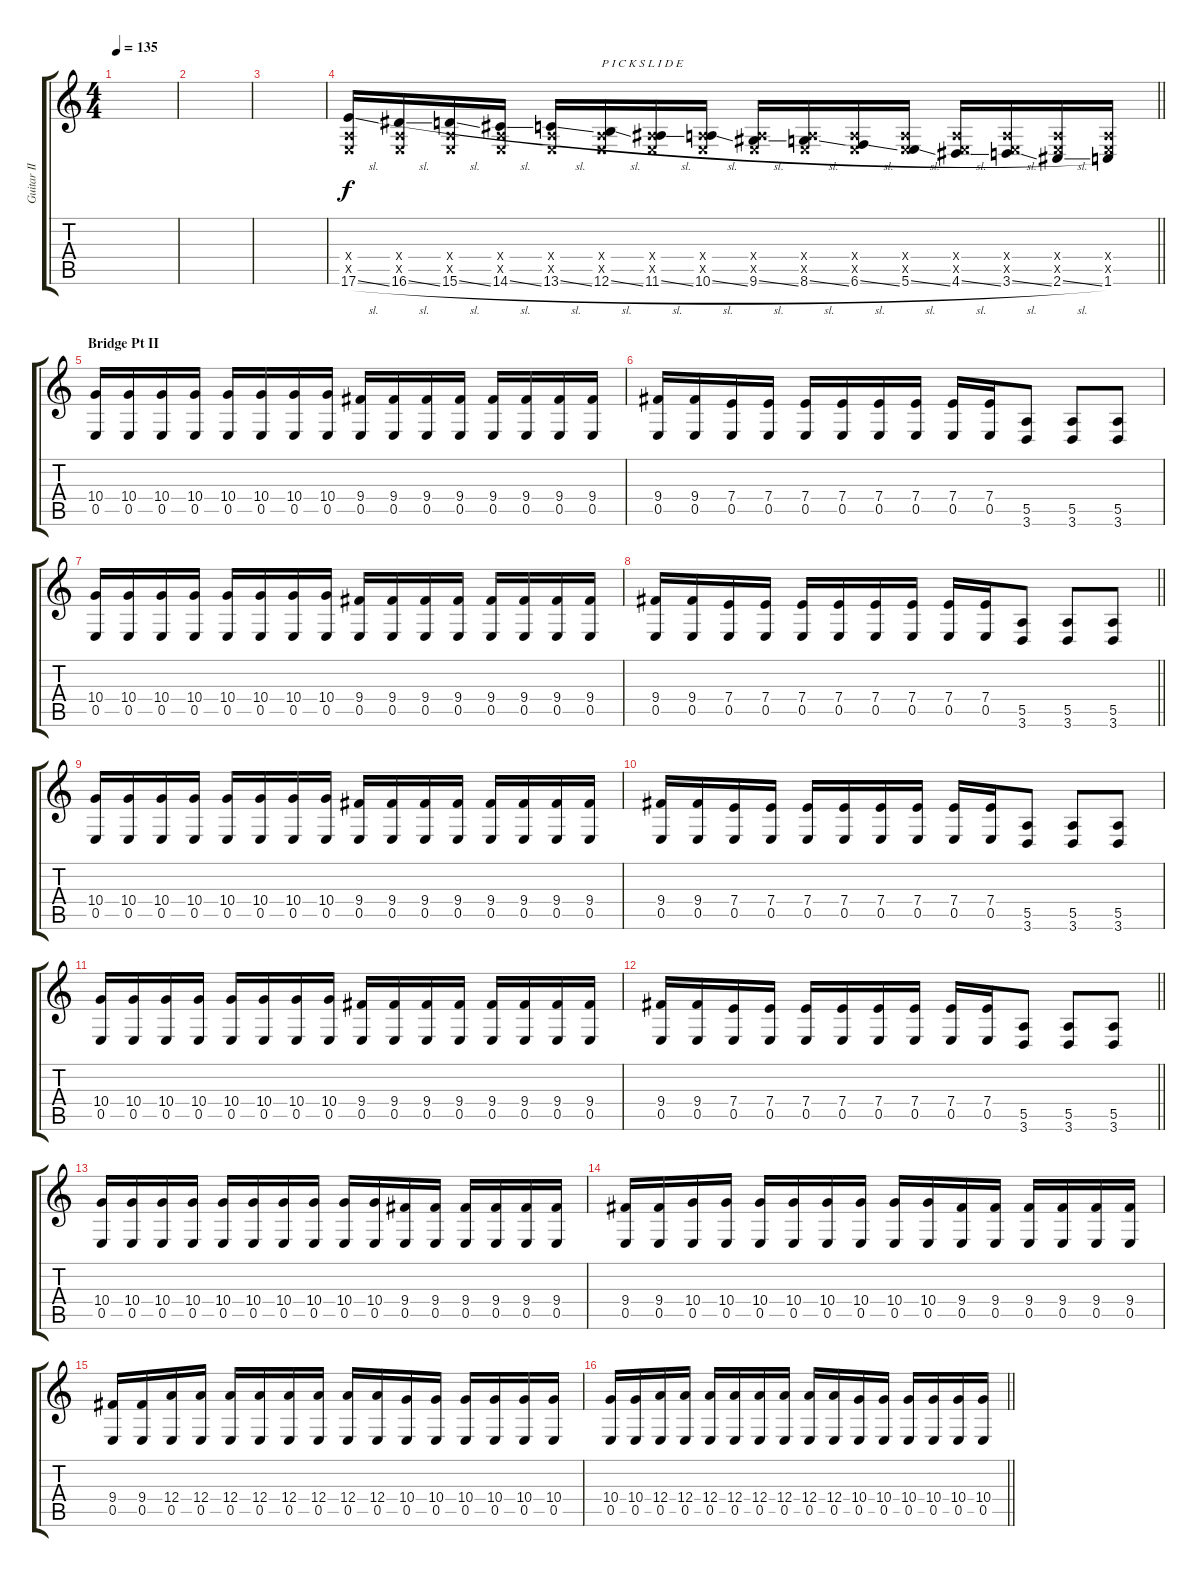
\track ("Guitar II" "Guitar II") {instrument distortionguitar}
\staff {score tabs}
\tuning (B3 Gb3 D3 A2 E2 B1) {hide}
\ts (4 4)
\section ("" "")
\tempo 135
\clef g2
\ks c
|
|
|
\barLineRight lightlight
(0.4{x} 0.5{x} 17.6{sl}).16{volume 15} (0.4{x} 0.5{x} 16.6{sl}).16 (0.4{x} 0.5{x} 15.6{sl}).16 (0.4{x} 0.5{x} 14.6{sl}).16 (0.4{x} 0.5{x} 13.6{sl}).16 (0.4{x} 0.5{x} 12.6{sl}).16{txt "P I C K S L I D E"} (0.4{x} 0.5{x} 11.6{sl}).16 (0.4{x} 0.5{x} 10.6{sl}).16 (0.4{x} 0.5{x} 9.6{sl}).16 (0.4{x} 0.5{x} 8.6{sl}).16 (0.4{x} 0.5{x} 6.6{sl}).16 (0.4{x} 0.5{x} 5.6{sl}).16 (0.4{x} 0.5{x} 4.6{sl}).16 (0.4{x} 0.5{x} 3.6{sl}).16 (0.4{x} 0.5{x} 2.6{sl}).16 (0.4{x} 0.5{x} 1.6).16 |
\section ("" "Bridge Pt II")
(10.4 0.5).16 (10.4 0.5).16 (10.4 0.5).16 (10.4 0.5).16 (10.4 0.5).16 (10.4 0.5).16 (10.4 0.5).16 (10.4 0.5).16 (9.4 0.5).16 (9.4 0.5).16 (9.4 0.5).16 (9.4 0.5).16 (9.4 0.5).16 (9.4 0.5).16 (9.4 0.5).16 (9.4 0.5).16 |
(9.4 0.5).16 (9.4 0.5).16 (7.4 0.5).16 (7.4 0.5).16 (7.4 0.5).16 (7.4 0.5).16 (7.4 0.5).16 (7.4 0.5).16 (7.4 0.5).16 (7.4 0.5).16 (5.5 3.6).8 (5.5 3.6).8 (5.5 3.6).8 |
(10.4 0.5).16 (10.4 0.5).16 (10.4 0.5).16 (10.4 0.5).16 (10.4 0.5).16 (10.4 0.5).16 (10.4 0.5).16 (10.4 0.5).16 (9.4 0.5).16 (9.4 0.5).16 (9.4 0.5).16 (9.4 0.5).16 (9.4 0.5).16 (9.4 0.5).16 (9.4 0.5).16 (9.4 0.5).16 |
\barLineRight lightlight
(9.4 0.5).16 (9.4 0.5).16 (7.4 0.5).16 (7.4 0.5).16 (7.4 0.5).16 (7.4 0.5).16 (7.4 0.5).16 (7.4 0.5).16 (7.4 0.5).16 (7.4 0.5).16 (5.5 3.6).8 (5.5 3.6).8 (5.5 3.6).8 |
\section ("" "")
(10.4 0.5).16 (10.4 0.5).16 (10.4 0.5).16 (10.4 0.5).16 (10.4 0.5).16 (10.4 0.5).16 (10.4 0.5).16 (10.4 0.5).16 (9.4 0.5).16 (9.4 0.5).16 (9.4 0.5).16 (9.4 0.5).16 (9.4 0.5).16 (9.4 0.5).16 (9.4 0.5).16 (9.4 0.5).16 |
(9.4 0.5).16 (9.4 0.5).16 (7.4 0.5).16 (7.4 0.5).16 (7.4 0.5).16 (7.4 0.5).16 (7.4 0.5).16 (7.4 0.5).16 (7.4 0.5).16 (7.4 0.5).16 (5.5 3.6).8 (5.5 3.6).8 (5.5 3.6).8 |
(10.4 0.5).16 (10.4 0.5).16 (10.4 0.5).16 (10.4 0.5).16 (10.4 0.5).16 (10.4 0.5).16 (10.4 0.5).16 (10.4 0.5).16 (9.4 0.5).16 (9.4 0.5).16 (9.4 0.5).16 (9.4 0.5).16 (9.4 0.5).16 (9.4 0.5).16 (9.4 0.5).16 (9.4 0.5).16 |
\barLineRight lightlight
(9.4 0.5).16 (9.4 0.5).16 (7.4 0.5).16 (7.4 0.5).16 (7.4 0.5).16 (7.4 0.5).16 (7.4 0.5).16 (7.4 0.5).16 (7.4 0.5).16 (7.4 0.5).16 (5.5 3.6).8 (5.5 3.6).8 (5.5 3.6).8 |
\section ("" "")
(10.4 0.5).16 (10.4 0.5).16 (10.4 0.5).16 (10.4 0.5).16 (10.4 0.5).16 (10.4 0.5).16 (10.4 0.5).16 (10.4 0.5).16 (10.4 0.5).16 (10.4 0.5).16 (9.4 0.5).16 (9.4 0.5).16 (9.4 0.5).16 (9.4 0.5).16 (9.4 0.5).16 (9.4 0.5).16 |
(9.4 0.5).16 (9.4 0.5).16 (10.4 0.5).16 (10.4 0.5).16 (10.4 0.5).16 (10.4 0.5).16 (10.4 0.5).16 (10.4 0.5).16 (10.4 0.5).16 (10.4 0.5).16 (9.4 0.5).16 (9.4 0.5).16 (9.4 0.5).16 (9.4 0.5).16 (9.4 0.5).16 (9.4 0.5).16 |
(9.4 0.5).16 (9.4 0.5).16 (12.4 0.5).16 (12.4 0.5).16 (12.4 0.5).16 (12.4 0.5).16 (12.4 0.5).16 (12.4 0.5).16 (12.4 0.5).16 (12.4 0.5).16 (10.4 0.5).16 (10.4 0.5).16 (10.4 0.5).16 (10.4 0.5).16 (10.4 0.5).16 (10.4 0.5).16 |
\barLineRight lightlight
(10.4 0.5).16 (10.4 0.5).16 (12.4 0.5).16 (12.4 0.5).16 (12.4 0.5).16 (12.4 0.5).16 (12.4 0.5).16 (12.4 0.5).16 (12.4 0.5).16 (12.4 0.5).16 (10.4 0.5).16 (10.4 0.5).16 (10.4 0.5).16 (10.4 0.5).16 (10.4 0.5).16 (10.4 0.5).16
